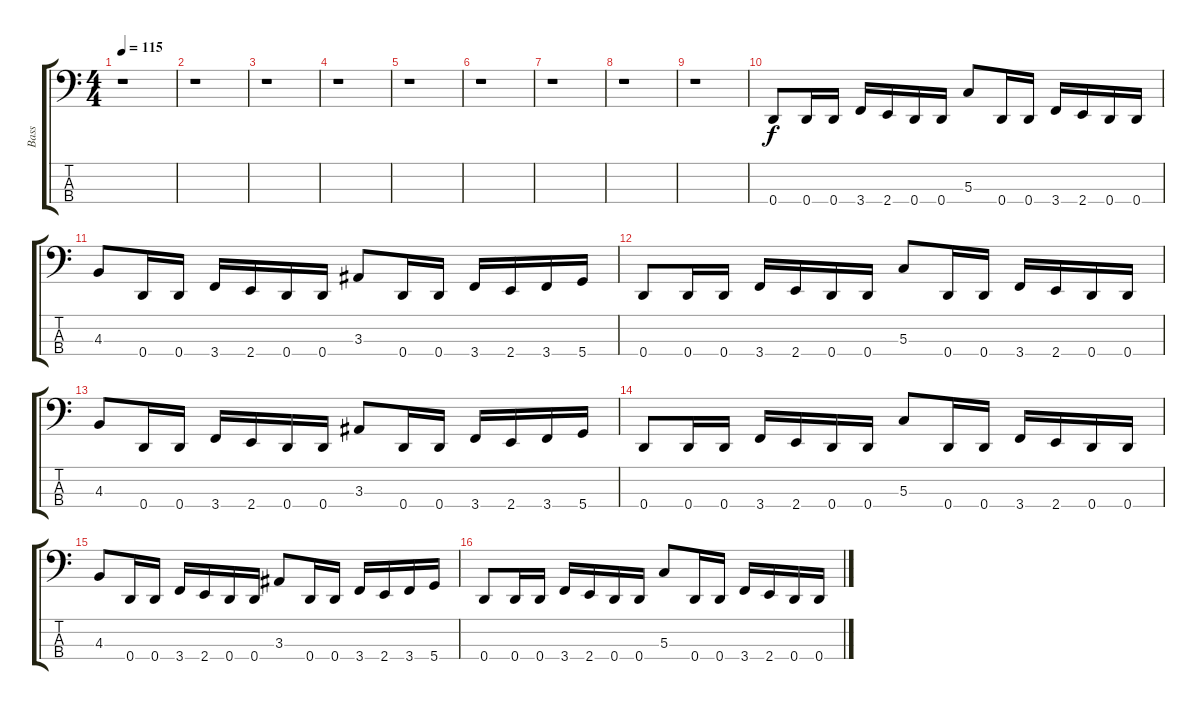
\track ("Bass" "Bass") {instrument electricbasspick}
\staff {score tabs}
\tuning (F2 C2 G1 D1) {hide}
\ts (4 4)
\tempo 115
\clef f4
\ks c
r.1{dy f instrument electricbasspick} |
r.1 |
r.1 |
r.1 |
r.1 |
r.1 |
r.1 |
r.1 |
r.1 |
0.4.8 0.4.16 0.4.16 3.4.16 2.4.16 0.4.16 0.4.16 5.3.8 0.4.16 0.4.16 3.4.16 2.4.16 0.4.16 0.4.16 |
4.3.8 0.4.16 0.4.16 3.4.16 2.4.16 0.4.16 0.4.16 3.3.8 0.4.16 0.4.16 3.4.16 2.4.16 3.4.16 5.4.16 |
0.4.8 0.4.16 0.4.16 3.4.16 2.4.16 0.4.16 0.4.16 5.3.8 0.4.16 0.4.16 3.4.16 2.4.16 0.4.16 0.4.16 |
4.3.8 0.4.16 0.4.16 3.4.16 2.4.16 0.4.16 0.4.16 3.3.8 0.4.16 0.4.16 3.4.16 2.4.16 3.4.16 5.4.16 |
0.4.8 0.4.16 0.4.16 3.4.16 2.4.16 0.4.16 0.4.16 5.3.8 0.4.16 0.4.16 3.4.16 2.4.16 0.4.16 0.4.16 |
4.3.8 0.4.16 0.4.16 3.4.16 2.4.16 0.4.16 0.4.16 3.3.8 0.4.16 0.4.16 3.4.16 2.4.16 3.4.16 5.4.16 |
0.4.8 0.4.16 0.4.16 3.4.16 2.4.16 0.4.16 0.4.16 5.3.8 0.4.16 0.4.16 3.4.16 2.4.16 0.4.16 0.4.16
